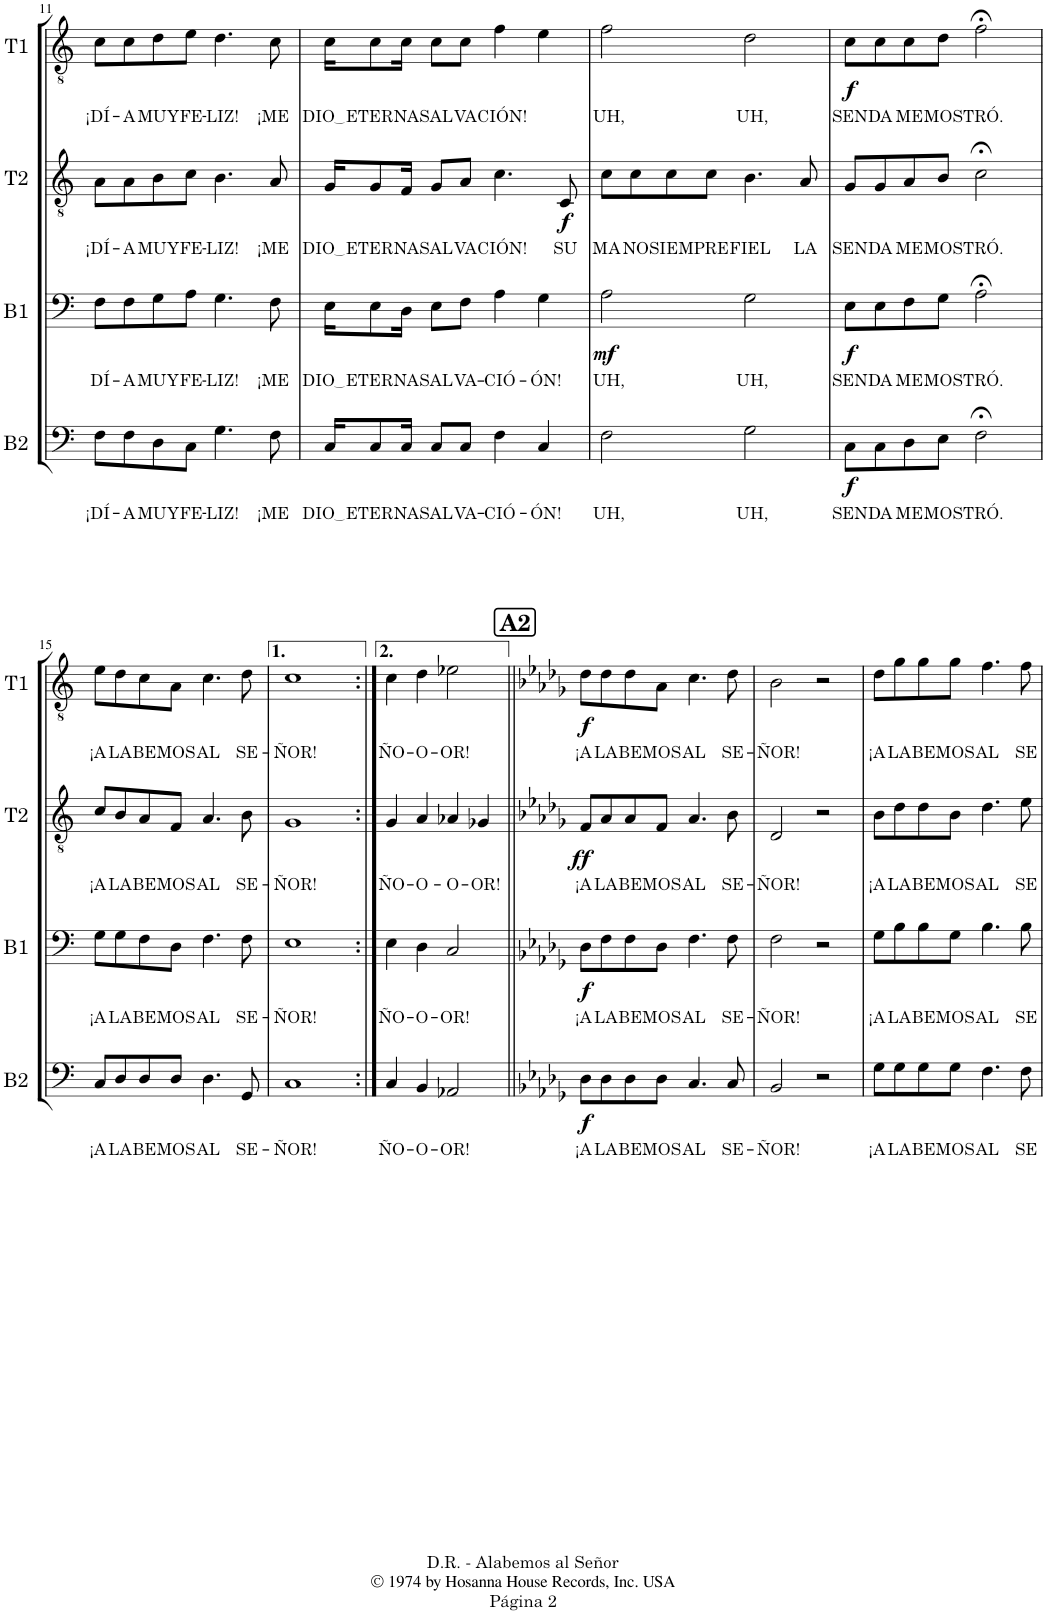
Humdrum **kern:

**kern	**text	**dynam	**kern	**text	**dynam	**kern	**text	**dynam	**kern	**text	**dynam
*part4	*part4	*part4	*part3	*part3	*part3	*part2	*part2	*part2	*part1	*part1	*part1
*staff4	*staff4	*staff4	*staff3	*staff3	*staff3	*staff2	*staff2	*staff2	*staff1	*staff1	*staff1
*I"Bajo	*	*	*I"Barítono	*	*	*I"2do Tenor	*	*	*I"1er Tenor	*	*
*I'B2	*	*	*I'B1	*	*	*I'T2	*	*	*I'T1	*	*
!!LO:PB:g=z
*clefF4	*	*	*clefF4	*	*	*clefGv2	*	*	*clefGv2	*	*
*Trd12c21	*	*	*Trd12c21	*	*	*Trd8c14	*	*	*Trd8c14	*	*
*k[]	*	*	*k[]	*	*	*k[]	*	*	*k[]	*	*
*M4/4	*	*	*M4/4	*	*	*M4/4	*	*	*M4/4	*	*
=11	=11	=11	=11	=11	=11	=11	=11	=11	=11	=11	=11
!	!LO:LY:b	!	!	!LO:LY:b	!	!	!LO:LY:b	!	!	!LO:LY:b	!
8F\L	¡DÍ-	.	8F\L	DÍ-	.	8A\L	¡DÍ-	.	8c\L	¡DÍ-	.
!	!LO:LY:b	!	!	!LO:LY:b	!	!	!LO:LY:b	!	!	!LO:LY:b	!
8F\	-A	.	8F\	-A	.	8A\	-A	.	8c\	-A	.
!	!LO:LY:b	!	!	!LO:LY:b	!	!	!LO:LY:b	!	!	!LO:LY:b	!
8D\	MUY	.	8G\	MUY	.	8B\	MUY	.	8d\	MUY	.
!	!LO:LY:b	!	!	!LO:LY:b	!	!	!LO:LY:b	!	!	!LO:LY:b	!
8C\J	FE-	.	8A\J	FE-	.	8c\J	FE-	.	8e\J	FE-	.
!	!LO:LY:b	!	!	!LO:LY:b	!	!	!LO:LY:b	!	!	!LO:LY:b	!
4.G\	-LIZ!	.	4.G\	-LIZ!	.	4.B\	-LIZ!	.	4.d\	-LIZ!	.
!	!LO:LY:b	!	!	!LO:LY:b	!	!	!LO:LY:b	!	!	!LO:LY:b	!
8F\	¡ME	.	8F\	¡ME	.	8A/	¡ME	.	8c\	¡ME	.
=12	=12	=12	=12	=12	=12	=12	=12	=12	=12	=12	=12
!	!LO:LY:b	!	!	!LO:LY:b	!	!	!LO:LY:b	!	!	!LO:LY:b	!
16C/KL	DIO E	.	16E\KL	DIO E	.	16G/KL	DIO E	.	16c\KL	DIO E	.
!	!LO:LY:b	!	!	!LO:LY:b	!	!	!LO:LY:b	!	!	!LO:LY:b	!
8C/	-TER-	.	8E\	-TER-	.	8G/	-TER-	.	8c\	-TER-	.
!	!LO:LY:b	!	!	!LO:LY:b	!	!	!LO:LY:b	!	!	!LO:LY:b	!
16C/Jk	-NA	.	16D\Jk	-NA	.	16F/Jk	-NA	.	16c\Jk	-NA	.
!	!LO:LY:b	!	!	!LO:LY:b	!	!	!LO:LY:b	!	!	!LO:LY:b	!
8C/L	SAL-	.	8E\L	SAL-	.	8G/L	SAL-	.	8c\L	SAL-	.
!	!LO:LY:b	!	!	!LO:LY:b	!	!	!LO:LY:b	!	!	!LO:LY:b	!
8C/J	-VA-	.	8F\J	-VA-	.	8A/J	-VA-	.	8c\J	-VA-	.
!	!LO:LY:b	!	!	!LO:LY:b	!	!	!LO:LY:b	!	!	!LO:LY:b	!
4F\	-CIÓ-	.	4A\	-CIÓ-	.	4.c\	-CIÓN!	.	4f\	-CIÓN!	.
!	!LO:LY:b	!	!	!LO:LY:b	!	!	!	!	!	!	!
4C/	-ÓN!	.	4G\	-ÓN!	.	.	.	.	4e\	.	.
!	!	!	!	!	!	!	!LO:LY:b	!LO:DY:b	!	!	!
.	.	.	.	.	.	8C/	SU	f	.	.	.
=13	=13	=13	=13	=13	=13	=13	=13	=13	=13	=13	=13
!	!LO:LY:b	!	!	!LO:LY:b	!LO:DY:b	!	!LO:LY:b	!	!	!LO:LY:b	!
2F\	UH,	.	2A\	UH,	mf	8c\L	MA-	.	2f\	UH,	.
!	!	!	!	!	!	!	!LO:LY:b	!	!	!	!
.	.	.	.	.	.	8c\	-NO	.	.	.	.
!	!	!	!	!	!	!	!LO:LY:b	!	!	!	!
.	.	.	.	.	.	8c\	SIEM-	.	.	.	.
!	!	!	!	!	!	!	!LO:LY:b	!	!	!	!
.	.	.	.	.	.	8c\J	-PRE	.	.	.	.
!	!LO:LY:b	!	!	!LO:LY:b	!	!	!LO:LY:b	!	!	!LO:LY:b	!
2G\	UH,	.	2G\	UH,	.	4.B\	FIEL	.	2d\	UH,	.
!	!	!	!	!	!	!	!LO:LY:b	!	!	!	!
.	.	.	.	.	.	8A/	LA	.	.	.	.
=14	=14	=14	=14	=14	=14	=14	=14	=14	=14	=14	=14
!	!LO:LY:b	!LO:DY:b	!	!LO:LY:b	!LO:DY:b	!	!LO:LY:b	!	!	!LO:LY:b	!LO:DY:b
8C\L	SEN-	f	8E\L	SEN-	f	8G/L	SEN-	.	8c\L	SEN-	f
!	!LO:LY:b	!	!	!LO:LY:b	!	!	!LO:LY:b	!	!	!LO:LY:b	!
8C\	-DA	.	8E\	-DA	.	8G/	-DA	.	8c\	-DA	.
!	!LO:LY:b	!	!	!LO:LY:b	!	!	!LO:LY:b	!	!	!LO:LY:b	!
8D\	ME	.	8F\	ME	.	8A/	ME	.	8c\	ME	.
!	!LO:LY:b	!	!	!LO:LY:b	!	!	!LO:LY:b	!	!	!LO:LY:b	!
8E\J	MOS-	.	8G\J	MOS-	.	8B/J	MOS-	.	8d\J	MOS-	.
!	!LO:LY:b	!	!	!LO:LY:b	!	!	!LO:LY:b	!	!	!LO:LY:b	!
2F;<\	-TRÓ.	.	2A;<\	-TRÓ.	.	2c;<\	-TRÓ.	.	2f;<\	-TRÓ.	.
!!LO:LB:g=z
=15	=15	=15	=15	=15	=15	=15	=15	=15	=15	=15	=15
!	!LO:LY:b	!	!	!LO:LY:b	!	!	!LO:LY:b	!	!	!LO:LY:b	!
8C/L	¡A-	.	8G\L	¡A-	.	8c/L	¡A-	.	8e\L	¡A-	.
!	!LO:LY:b	!	!	!LO:LY:b	!	!	!LO:LY:b	!	!	!LO:LY:b	!
8D/	-LA-	.	8G\	-LA-	.	8B/	-LA-	.	8d\	-LA-	.
!	!LO:LY:b	!	!	!LO:LY:b	!	!	!LO:LY:b	!	!	!LO:LY:b	!
8D/	-BE-	.	8F\	-BE-	.	8A/	-BE-	.	8c\	-BE-	.
!	!LO:LY:b	!	!	!LO:LY:b	!	!	!LO:LY:b	!	!	!LO:LY:b	!
8D/J	-MOS	.	8D\J	-MOS	.	8F/J	-MOS	.	8A\J	-MOS	.
!	!LO:LY:b	!	!	!LO:LY:b	!	!	!LO:LY:b	!	!	!LO:LY:b	!
4.D\	AL	.	4.F\	AL	.	4.A/	AL	.	4.c\	AL	.
!	!LO:LY:b	!	!	!LO:LY:b	!	!	!LO:LY:b	!	!	!LO:LY:b	!
8GG/	SE-	.	8F\	SE-	.	8B\	SE-	.	8d\	SE-	.
=16	=16	=16	=16	=16	=16	=16	=16	=16	=16	=16	=16
!	!LO:LY:b	!	!	!LO:LY:b	!	!	!LO:LY:b	!	!	!LO:LY:b	!
1C	-ÑOR!	.	1E	-ÑOR!	.	1G	-ÑOR!	.	1c	-ÑOR!	.
=17:|!	=17:|!	=17:|!	=17:|!	=17:|!	=17:|!	=17:|!	=17:|!	=17:|!	=17:|!	=17:|!	=17:|!
!	!LO:LY:b	!	!	!LO:LY:b	!	!	!LO:LY:b	!	!	!LO:LY:b	!
4C/	ÑO-	.	4E\	ÑO-	.	4G/	-ÑO-	.	4c\	ÑO-	.
!	!LO:LY:b	!	!	!LO:LY:b	!	!	!LO:LY:b	!	!	!LO:LY:b	!
4BB/	-O-	.	4D\	-O-	.	4A/	-O-	.	4d\	-O-	.
!	!LO:LY:b	!	!	!LO:LY:b	!	!	!LO:LY:b	!	!	!LO:LY:b	!
2AA-X/	-OR!	.	2C/	-OR!	.	4A-X/	-O-	.	2e-X\	-OR!	.
!	!	!	!	!	!	!	!LO:LY:b	!	!	!	!
.	.	.	.	.	.	4G-X/	-OR!	.	.	.	.
!!LO:REH:place=s1:a:B:cj:fs=14:t=A2
=18||	=18||	=18||	=18||	=18||	=18||	=18||	=18||	=18||	=18||	=18||	=18||
*k[b-e-a-d-g-]	*	*	*k[b-e-a-d-g-]	*	*	*k[b-e-a-d-g-]	*	*	*k[b-e-a-d-g-]	*	*
!	!LO:LY:b	!LO:DY:b	!	!LO:LY:b	!LO:DY:b	!	!LO:LY:b	!LO:DY:b	!	!LO:LY:b	!LO:DY:b
8D-\L	¡A-	f	8D-\L	¡A-	f	8F/L	¡A-	ff	8d-\L	¡A-	f
!	!LO:LY:b	!	!	!LO:LY:b	!	!	!LO:LY:b	!	!	!LO:LY:b	!
8D-\	-LA-	.	8F\	-LA-	.	8A-/	-LA-	.	8d-\	-LA-	.
!	!LO:LY:b	!	!	!LO:LY:b	!	!	!LO:LY:b	!	!	!LO:LY:b	!
8D-\	-BE-	.	8F\	-BE-	.	8A-/	-BE-	.	8d-\	-BE-	.
!	!LO:LY:b	!	!	!LO:LY:b	!	!	!LO:LY:b	!	!	!LO:LY:b	!
8D-\J	-MOS	.	8D-\J	-MOS	.	8F/J	-MOS	.	8A-\J	-MOS	.
!	!LO:LY:b	!	!	!LO:LY:b	!	!	!LO:LY:b	!	!	!LO:LY:b	!
4.C/	AL	.	4.F\	AL	.	4.A-/	AL	.	4.c\	AL	.
!	!LO:LY:b	!	!	!LO:LY:b	!	!	!LO:LY:b	!	!	!LO:LY:b	!
8C/	SE-	.	8F\	SE-	.	8B-\	SE-	.	8d-\	SE-	.
=19	=19	=19	=19	=19	=19	=19	=19	=19	=19	=19	=19
!	!LO:LY:b	!	!	!LO:LY:b	!	!	!LO:LY:b	!	!	!LO:LY:b	!
2BB-/	-ÑOR!	.	2F\	-ÑOR!	.	2D-/	-ÑOR!	.	2B-\	-ÑOR!	.
2r	.	.	2r	.	.	2r	.	.	2r	.	.
=20	=20	=20	=20	=20	=20	=20	=20	=20	=20	=20	=20
!	!LO:LY:b	!	!	!LO:LY:b	!	!	!LO:LY:b	!	!	!LO:LY:b	!
8G-\L	¡A-	.	8G-\L	¡A-	.	8B-\L	¡A-	.	8d-\L	¡A-	.
!	!LO:LY:b	!	!	!LO:LY:b	!	!	!LO:LY:b	!	!	!LO:LY:b	!
8G-\	-LA-	.	8B-\	-LA-	.	8d-\	-LA-	.	8g-\	-LA-	.
!	!LO:LY:b	!	!	!LO:LY:b	!	!	!LO:LY:b	!	!	!LO:LY:b	!
8G-\	-BE-	.	8B-\	-BE-	.	8d-\	-BE-	.	8g-\	-BE-	.
!	!LO:LY:b	!	!	!LO:LY:b	!	!	!LO:LY:b	!	!	!LO:LY:b	!
8G-\J	-MOS	.	8G-\J	-MOS	.	8B-\J	-MOS	.	8g-\J	-MOS	.
!	!LO:LY:b	!	!	!LO:LY:b	!	!	!LO:LY:b	!	!	!LO:LY:b	!
4.F\	AL	.	4.B-\	AL	.	4.d-\	AL	.	4.f\	AL	.
!	!LO:LY:b	!	!	!LO:LY:b	!	!	!LO:LY:b	!	!	!LO:LY:b	!
8F\	SE-	.	8B-\	SE-	.	8e-\	SE-	.	8f\	SE-	.
=	=	=	=	=	=	=	=	=	=	=	=
*-	*-	*-	*-	*-	*-	*-	*-	*-	*-	*-	*-
